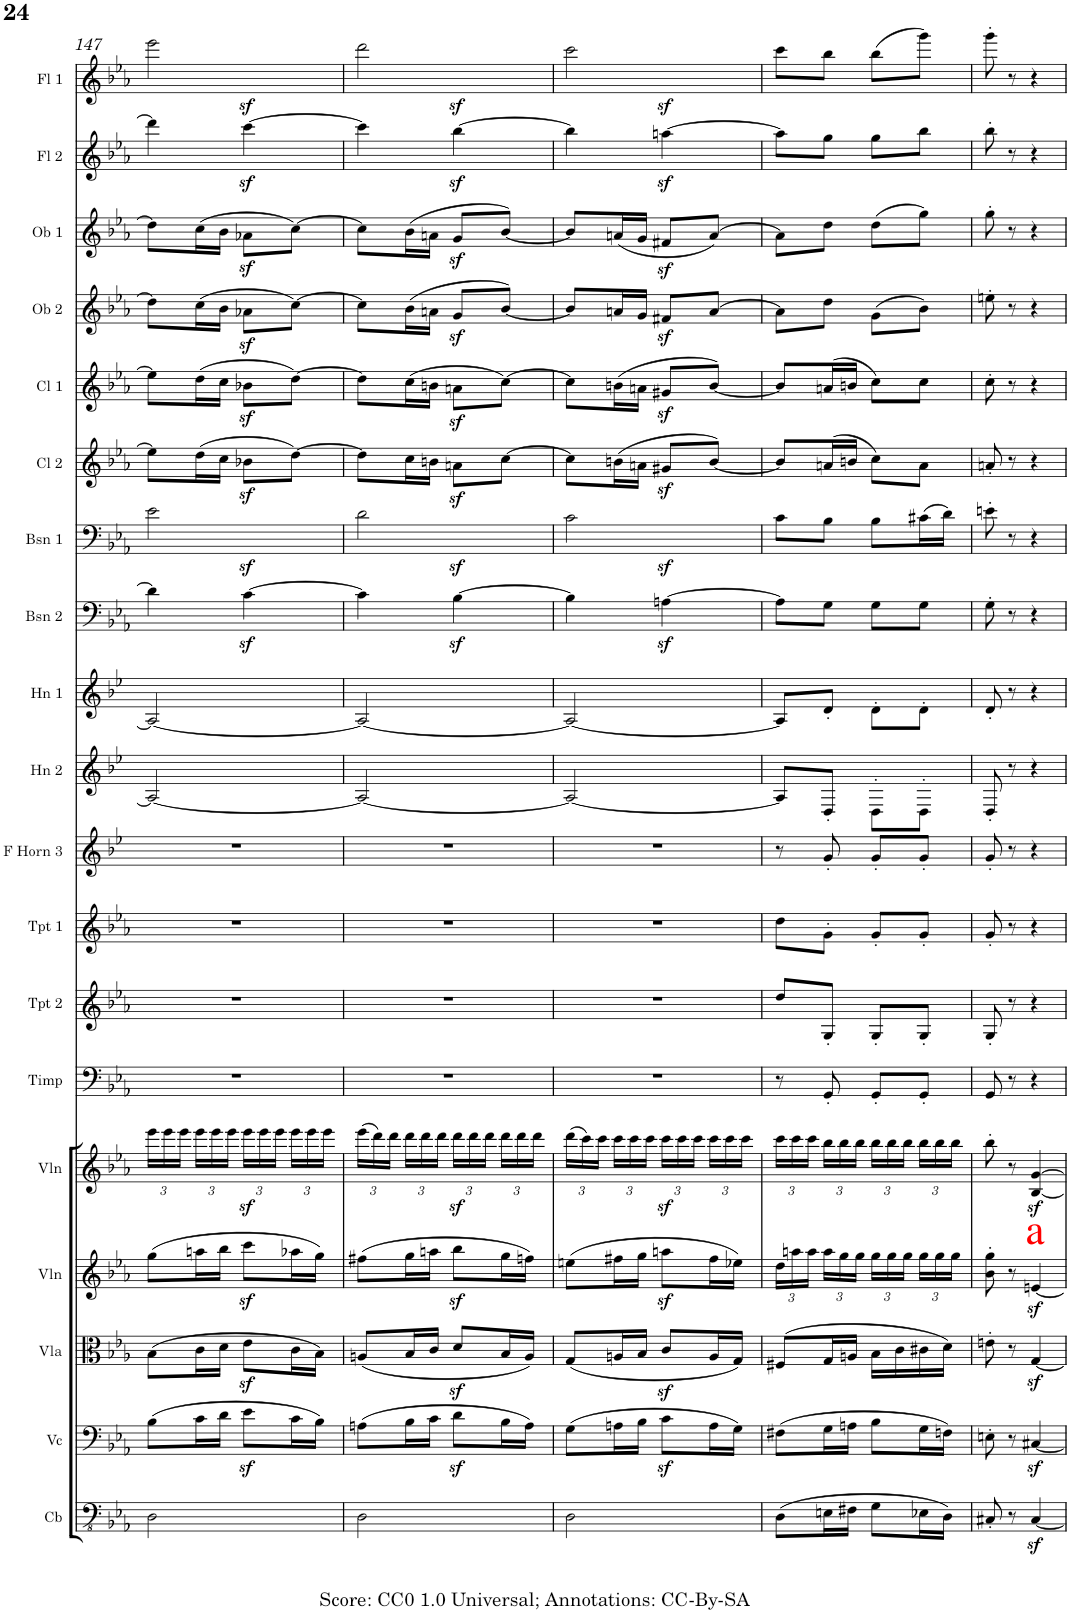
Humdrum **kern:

**kern	**kern	**kern	**kern	**kern	**text	**kern	**kern	**kern	**kern	**kern	**kern	**kern	**kern	**dynam	**kern	**kern	**kern	**kern	**kern	**kern	**dynam
*part19	*part18	*part17	*part16	*part15	*part15	*part14	*part13	*part12	*part11	*part10	*part9	*part8	*part7	*part7	*part6	*part5	*part4	*part3	*part2	*part1	*part1
*staff19	*staff18	*staff17	*staff16	*staff15	*staff15	*staff14	*staff13	*staff12	*staff11	*staff10	*staff9	*staff8	*staff7	*staff7	*staff6	*staff5	*staff4	*staff3	*staff2	*staff1	*staff1
*I"Contrabass	*I"Violoncello	*I"Viola	*I"Violin	*I"Violin	*	*I"Timpani	*I"C Trumpet 2	*I"C Trumpet 1	*I"F Horn 3	*I"F Horn 2	*I"F Horn 1	*I"Bassoon 2	*I"Bassoon 1	*	*I"Bb Clarinet 2	*I"Bb Clarinet 1	*I"Oboe 2	*I"Oboe 1	*I"Flute 2	*I"Flute 1	*
*I'Cb	*I'Vc	*I'Vla	*I'Vln	*I'Vln	*	*I'Timp	*I'Tpt 2	*I'Tpt 1	*I'F Horn 3	*I'Hn 2	*I'Hn 1	*I'Bsn 2	*I'Bsn 1	*	*I'Cl 2	*I'Cl 1	*I'Ob 2	*I'Ob 1	*I'Fl 2	*I'Fl 1	*
!!LO:PB:g=z
*clefFv4	*clefF4	*clefC3	*clefG2	*clefG2	*	*clefF4	*clefG2	*clefG2	*clefG2	*clefG2	*clefG2	*clefF4	*clefF4	*	*clefG2	*clefG2	*clefG2	*clefG2	*clefG2	*clefG2	*
*	*	*	*	*	*	*	*	*	*Trd4c7	*Trd4c7	*Trd4c7	*	*	*	*Trd1c2	*Trd1c2	*	*	*	*	*
*k[b-e-a-]	*k[b-e-a-]	*k[b-e-a-]	*k[b-e-a-]	*k[b-e-a-]	*	*k[b-e-a-]	*k[b-e-a-]	*k[b-e-a-]	*k[b-e-]	*k[b-e-]	*k[b-e-]	*k[b-e-a-]	*k[b-e-a-]	*	*k[b-e-a-]	*k[b-e-a-]	*k[b-e-a-]	*k[b-e-a-]	*k[b-e-a-]	*k[b-e-a-]	*
*E-:	*E-:	*E-:	*E-:	*E-:	*	*	*	*	*	*	*	*E-:	*E-:	*	*	*	*E-:	*E-:	*E-:	*E-:	*
*M2/4	*M2/4	*M2/4	*M2/4	*M2/4	*	*M2/4	*M2/4	*M2/4	*M2/4	*M2/4	*M2/4	*M2/4	*M2/4	*	*M2/4	*M2/4	*M2/4	*M2/4	*M2/4	*M2/4	*
*	*	*	*	*Xbrackettup	*	*	*	*	*	*	*	*	*	*	*	*	*	*	*	*	*
=147	=147	=147	=147	=147	=147	=147	=147	=147	=147	=147	=147	=147	=147	=147	=147	=147	=147	=147	=147	=147	=147
*	*	*	*	*	*	*	*	*	*	*	*	*	*^	*	*	*	*	*	*	*^	*
2DD\	(8B-\L	(8B-\L	(8gg\L	24eee-\LL	.	2r	2r	2r	2r	2A/_	2A/_	4d\]	2e-\	4ryy	.	8ee\L]	8ee\L]	8dd\L]	8dd\L]	4ddd\]	2eee-\	4ryy	.
.	.	.	.	24eee-\	.	.	.	.	.	.	.	.	.	.	.	.	.	.	.	.	.	.	.
.	.	.	.	24eee-\JJ	.	.	.	.	.	.	.	.	.	.	.	.	.	.	.	.	.	.	.
.	16c\L	16c\L	16aan\L	24eee-\LL	.	.	.	.	.	.	.	.	.	.	.	(16dd\L	(16dd\L	(16cc\L	(16cc\L	.	.	.	.
.	.	.	.	24eee-\	.	.	.	.	.	.	.	.	.	.	.	.	.	.	.	.	.	.	.
.	16d\JJ	16d\JJ	16bb-\JJ	.	.	.	.	.	.	.	.	.	.	.	.	16cc\JJ	16cc\JJ	16b-\JJ	16b-\JJ	.	.	.	.
.	.	.	.	24eee-\JJ	.	.	.	.	.	.	.	.	.	.	.	.	.	.	.	.	.	.	.
!	!	!	!	!	!	!	!	!	!	!	!	!	!	!	!LO:DY:b	!	!	!	!	!	!	!	!LO:DY:b
.	8e-z<\L	8e-z<\L	8cccz<\L	24eee-z<\LL	.	.	.	.	.	.	.	[4cz<\	.	4ryy	sf	8b-Xz<\L	8b-Xz<\L	8a-Xz<\L	8a-Xz<\L	[4cccz<\	.	4ryy	sf
.	.	.	.	24eee-\	.	.	.	.	.	.	.	.	.	.	.	.	.	.	.	.	.	.	.
.	.	.	.	24eee-\JJ	.	.	.	.	.	.	.	.	.	.	.	.	.	.	.	.	.	.	.
.	16c\L	16c\L	16aa-X\L	24eee-\LL	.	.	.	.	.	.	.	.	.	.	.	[8dd\J)	[8dd\J)	[8cc\J)	[8cc\J)	.	.	.	.
.	.	.	.	24eee-\	.	.	.	.	.	.	.	.	.	.	.	.	.	.	.	.	.	.	.
.	16B-\JJ)	16B-\JJ)	16gg\JJ)	.	.	.	.	.	.	.	.	.	.	.	.	.	.	.	.	.	.	.	.
.	.	.	.	24eee-\JJ	.	.	.	.	.	.	.	.	.	.	.	.	.	.	.	.	.	.	.
=148	=148	=148	=148	=148	=148	=148	=148	=148	=148	=148	=148	=148	=148	=148	=148	=148	=148	=148	=148	=148	=148	=148	=148
2DD\	(8An\L	(8An/L	(8ff#X\L	(24eee-\LL	.	2r	2r	2r	2r	2A/_	2A/_	4c\]	2d\	4ryy	.	8dd\L]	8dd\L]	8cc\L]	8cc\L]	4ccc\]	2ddd\	4ryy	.
.	.	.	.	24ddd\)	.	.	.	.	.	.	.	.	.	.	.	.	.	.	.	.	.	.	.
.	.	.	.	24ddd\JJ	.	.	.	.	.	.	.	.	.	.	.	.	.	.	.	.	.	.	.
.	16B-\L	16B-/L	16gg\L	24ddd\LL	.	.	.	.	.	.	.	.	.	.	.	16cc\L	(16cc\L	(16b-\L	(16b-\L	.	.	.	.
.	.	.	.	24ddd\	.	.	.	.	.	.	.	.	.	.	.	.	.	.	.	.	.	.	.
.	16c\JJ	16c/JJ	16aan\JJ	.	.	.	.	.	.	.	.	.	.	.	.	16bn\JJ	16bn\JJ	16an\JJ	16an\JJ	.	.	.	.
.	.	.	.	24ddd\JJ	.	.	.	.	.	.	.	.	.	.	.	.	.	.	.	.	.	.	.
!	!	!	!	!	!	!	!	!	!	!	!	!	!	!	!LO:DY:b	!	!	!	!	!	!	!	!LO:DY:b
.	8dz<\L	8dz</L	8bb-z<\L	24dddz<\LL	.	.	.	.	.	.	.	[4B-z<\	.	4ryy	sf	8anz<\L	8anz<\L	8gz</L	8gz</L	[4bb-z<\	.	4ryy	sf
.	.	.	.	24ddd\	.	.	.	.	.	.	.	.	.	.	.	.	.	.	.	.	.	.	.
.	.	.	.	24ddd\JJ	.	.	.	.	.	.	.	.	.	.	.	.	.	.	.	.	.	.	.
.	16B-\L	16B-/L	16gg\L	24ddd\LL	.	.	.	.	.	.	.	.	.	.	.	[8cc\J	[8cc\J)	[8b-/J)	[8b-/J)	.	.	.	.
.	.	.	.	24ddd\	.	.	.	.	.	.	.	.	.	.	.	.	.	.	.	.	.	.	.
.	16A\JJ)	16A/JJ)	16ffn\JJ)	.	.	.	.	.	.	.	.	.	.	.	.	.	.	.	.	.	.	.	.
.	.	.	.	24ddd\JJ	.	.	.	.	.	.	.	.	.	.	.	.	.	.	.	.	.	.	.
=149	=149	=149	=149	=149	=149	=149	=149	=149	=149	=149	=149	=149	=149	=149	=149	=149	=149	=149	=149	=149	=149	=149	=149
2DD\	(8G\L	(8G/L	(8een\L	(24ddd\LL	.	2r	2r	2r	2r	2A/_	2A/_	4B-\]	2c\	4ryy	.	8cc\L]	8cc\L]	8b-/L]	8b-/L]	4bb-\]	2ccc\	4ryy	.
.	.	.	.	24ccc\)	.	.	.	.	.	.	.	.	.	.	.	.	.	.	.	.	.	.	.
.	.	.	.	24ccc\JJ	.	.	.	.	.	.	.	.	.	.	.	.	.	.	.	.	.	.	.
.	16An\L	16An/L	16ff#X\L	24ccc\LL	.	.	.	.	.	.	.	.	.	.	.	(16bn\L	(16bn\L	16an/L	(16an/L	.	.	.	.
.	.	.	.	24ccc\	.	.	.	.	.	.	.	.	.	.	.	.	.	.	.	.	.	.	.
.	16B-\JJ	16B-/JJ	16gg\JJ	.	.	.	.	.	.	.	.	.	.	.	.	16an\JJ	16an\JJ	16g/JJ	16g/JJ	.	.	.	.
.	.	.	.	24ccc\JJ	.	.	.	.	.	.	.	.	.	.	.	.	.	.	.	.	.	.	.
!	!	!	!	!	!	!	!	!	!	!	!	!	!	!	!LO:DY:b	!	!	!	!	!	!	!	!LO:DY:b
.	8cz<\L	8cz</L	8aanz<\L	24cccz<\LL	.	.	.	.	.	.	.	[4Anz<\	.	4ryy	sf	8g#Xz</L	8g#Xz</L	8f#Xz</L	8f#Xz</L	[4aanz<\	.	4ryy	sf
.	.	.	.	24ccc\	.	.	.	.	.	.	.	.	.	.	.	.	.	.	.	.	.	.	.
.	.	.	.	24ccc\JJ	.	.	.	.	.	.	.	.	.	.	.	.	.	.	.	.	.	.	.
.	16A\L	16A/L	16ff#\L	24ccc\LL	.	.	.	.	.	.	.	.	.	.	.	[8b/J)	[8b/J)	[8a/J	[8a/J)	.	.	.	.
.	.	.	.	24ccc\	.	.	.	.	.	.	.	.	.	.	.	.	.	.	.	.	.	.	.
.	16G\JJ)	16G/JJ)	16ee-X\JJ)	.	.	.	.	.	.	.	.	.	.	.	.	.	.	.	.	.	.	.	.
.	.	.	.	24ccc\JJ	.	.	.	.	.	.	.	.	.	.	.	.	.	.	.	.	.	.	.
*	*	*	*	*	*	*	*	*	*	*	*	*	*v	*v	*	*	*	*	*	*	*v	*v	*
=150	=150	=150	=150	=150	=150	=150	=150	=150	=150	=150	=150	=150	=150	=150	=150	=150	=150	=150	=150	=150	=150
*	*	*	*Xbrackettup	*	*	*	*	*	*	*	*	*	*	*	*	*	*	*	*	*	*
(8DD\L	(8F#X\L	(8F#X/L	24dd\LL	24ccc\LL	.	8r	8dd/L	8dd\L	8r	8A/L]	8A/L]	8A\L]	8c\L	.	8b/L]	8b/L]	8a\L]	8a\L]	8aa\L]	8ccc\L	.
.	.	.	24aan\	24ccc\	.	.	.	.	.	.	.	.	.	.	.	.	.	.	.	.	.
.	.	.	24aa\JJ	24ccc\JJ	.	.	.	.	.	.	.	.	.	.	.	.	.	.	.	.	.
16EEn\L	16G\L	16G/L	24aa\LL	24bb-\LL	.	8GG'/	8G'/J	8g'\J	8g'/	8D'/J	8d'/J	8G\J	8B-\J	.	(16an/L	(16an/L	8dd\J	8dd\J	8gg\J	8bb-\J	.
.	.	.	24gg\	24bb-\	.	.	.	.	.	.	.	.	.	.	.	.	.	.	.	.	.
16FF#X\JJ	16An\JJ	16An/JJ	.	.	.	.	.	.	.	.	.	.	.	.	16bn/JJ	16bn/JJ	.	.	.	.	.
.	.	.	24gg\JJ	24bb-\JJ	.	.	.	.	.	.	.	.	.	.	.	.	.	.	.	.	.
8GG\L	8B-\L	16B-\LL	24gg\LL	24bb-\LL	.	8GG'/L	8G'/L	8g'/L	8g'/L	8D'\L	8d'\L	8G\L	8B-\L	.	8cc\L)	8cc\L)	(8g\L	(8dd\L	8gg\L	(8bb-\L	.
.	.	.	24gg\	24bb-\	.	.	.	.	.	.	.	.	.	.	.	.	.	.	.	.	.
.	.	16c\	.	.	.	.	.	.	.	.	.	.	.	.	.	.	.	.	.	.	.
.	.	.	24gg\JJ	24bb-\JJ	.	.	.	.	.	.	.	.	.	.	.	.	.	.	.	.	.
16EE-X\L	16G\L	16c#X\	24gg\LL	24bb-\LL	.	8GG'/J	8G'/J	8g'/J	8g'/J	8D'\J	8d'\J	8G\J	(16c#X\L	.	8a\J	8cc\J	8b-\J)	8gg\J)	8bb-\J	8ggg\J)	.
.	.	.	24gg\	24bb-\	.	.	.	.	.	.	.	.	.	.	.	.	.	.	.	.	.
16DD\JJ)	16Fn\JJ)	16d\JJ)	.	.	.	.	.	.	.	.	.	.	16d\JJ)	.	.	.	.	.	.	.	.
.	.	.	24gg\JJ	24bb-\JJ	.	.	.	.	.	.	.	.	.	.	.	.	.	.	.	.	.
=151	=151	=151	=151	=151	=151	=151	=151	=151	=151	=151	=151	=151	=151	=151	=151	=151	=151	=151	=151	=151	=151
8CC#X'/	8En'\	8en'\	8b-\' 8gg\'	8bb-'\	.	8GG/	8G'/	8g'/	8g'/	8D'/	8d'/	8G'\	8en'\	.	8an'/	8cc'\	8een'\	8gg'\	8bb-'\	8ggg'\	.
8r	8r	8r	8r	8r	.	8r	8r	8r	8r	8r	8r	8r	8r	.	8r	8r	8r	8r	8r	8r	.
!	!	!	!	!	!LO:LY:b:color=#FF0000	!	!	!	!	!	!	!	!	!	!	!	!	!	!	!	!
[4CC#z</	[4C#Xz</	[4Gz</	[4enz</	[4B-/z< [4g/z<	a	4r	4r	4r	4r	4r	4r	4r	4r	.	4r	4r	4r	4r	4r	4r	.
=	=	=	=	=	=	=	=	=	=	=	=	=	=	=	=	=	=	=	=	=	=
*-	*-	*-	*-	*-	*-	*-	*-	*-	*-	*-	*-	*-	*-	*-	*-	*-	*-	*-	*-	*-	*-
